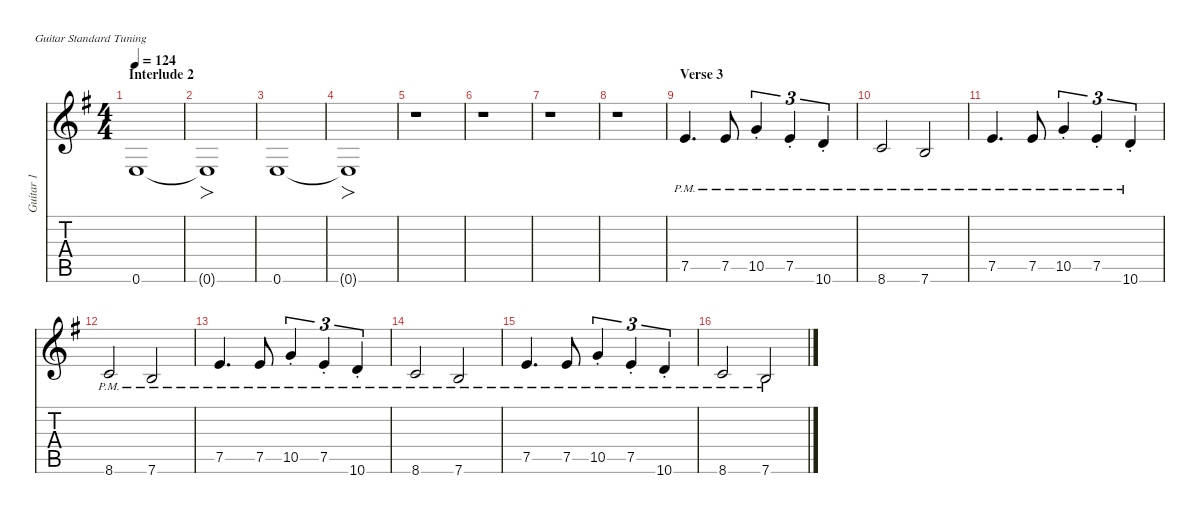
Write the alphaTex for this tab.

\defaultSystemsLayout 4
\hideDynamics
\bracketExtendMode nobrackets
\otherSystemsTrackNameOrientation horizontal
\track ("Guitar 1" "Guitar 1") {defaultSystemsLayout 8 instrument distortionguitar}
\staff {score tabs}
\tuning (E4 B3 G3 D3 A2 E2)
\ts (4 4)
\section ("" "Interlude 2")
\tempo 124
\clef g2
\ks eminor
0.6{acc forcenatural}.1{dy ppp beam Up} |
0.6{t acc forcenatural}.1{fo beam Up} |
0.6{acc forcenatural}.1{beam Up} |
0.6{t acc forcenatural}.1{fo beam Up} |
r.1{beam Down} |
r.1{beam Down} |
r.1{beam Down} |
r.1{beam Down} |
\section ("" "Verse 3")
7.5{pm acc forcenatural}.4{d beam Up} 7.5{pm acc forcenatural}.8{beam Up} 10.5{pm st acc forcenatural}.4{tu (3 2) beam Up} 7.5{pm st acc forcenatural}.4{tu (3 2) beam Up} 10.6{pm st acc forcenatural}.4{tu (3 2) beam Up} |
8.6{pm acc forcenatural}.2{beam Up} 7.6{pm acc forcenatural}.2{beam Up} |
7.5{pm acc forcenatural}.4{d beam Up} 7.5{pm acc forcenatural}.8{beam Up} 10.5{pm st acc forcenatural}.4{tu (3 2) beam Up} 7.5{pm st acc forcenatural}.4{tu (3 2) beam Up} 10.6{pm st acc forcenatural}.4{tu (3 2) beam Up} |
8.6{pm acc forcenatural}.2{beam Up} 7.6{pm acc forcenatural}.2{beam Up} |
7.5{pm acc forcenatural}.4{d beam Up} 7.5{pm acc forcenatural}.8{beam Up} 10.5{pm st acc forcenatural}.4{tu (3 2) beam Up} 7.5{pm st acc forcenatural}.4{tu (3 2) beam Up} 10.6{pm st acc forcenatural}.4{tu (3 2) beam Up} |
8.6{pm acc forcenatural}.2{beam Up} 7.6{pm acc forcenatural}.2{beam Up} |
7.5{pm acc forcenatural}.4{d beam Up} 7.5{pm acc forcenatural}.8{beam Up} 10.5{pm st acc forcenatural}.4{tu (3 2) beam Up} 7.5{pm st acc forcenatural}.4{tu (3 2) beam Up} 10.6{pm st acc forcenatural}.4{tu (3 2) beam Up} |
8.6{pm acc forcenatural}.2{beam Up} 7.6{pm acc forcenatural}.2{beam Up}
